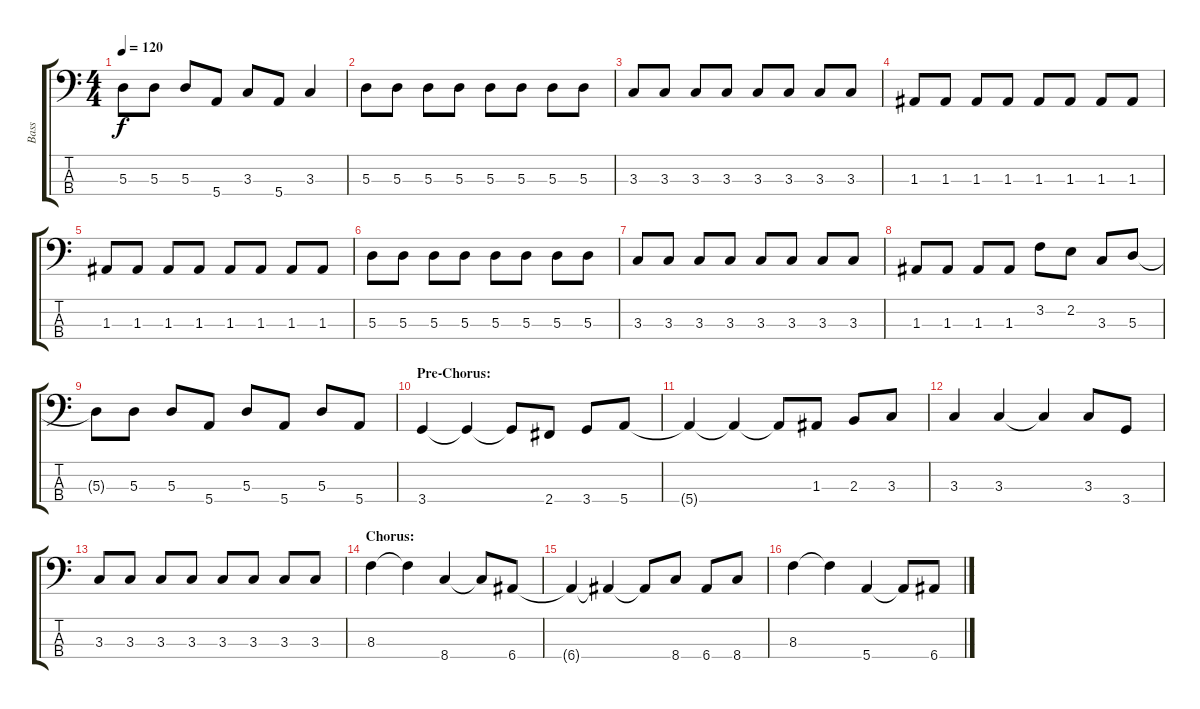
\track ("Bass" "Bass") {instrument electricbassfinger}
\staff {score tabs}
\tuning (G2 D2 A1 E1) {hide}
\ts (4 4)
\tempo 120
\clef f4
\ks c
5.3{t}.8{dy f} 5.3.8 5.3.8 5.4.8 3.3.8 5.4.8 3.3.4 |
5.3.8 5.3.8 5.3.8 5.3.8 5.3.8 5.3.8 5.3.8 5.3.8 |
3.3.8 3.3.8 3.3.8 3.3.8 3.3.8 3.3.8 3.3.8 3.3.8 |
1.3.8 1.3.8 1.3.8 1.3.8 1.3.8 1.3.8 1.3.8 1.3.8 |
1.3.8 1.3.8 1.3.8 1.3.8 1.3.8 1.3.8 1.3.8 1.3.8 |
5.3.8 5.3.8 5.3.8 5.3.8 5.3.8 5.3.8 5.3.8 5.3.8 |
3.3.8 3.3.8 3.3.8 3.3.8 3.3.8 3.3.8 3.3.8 3.3.8 |
1.3.8 1.3.8 1.3.8 1.3.8 3.2.8 2.2.8 3.3.8 5.3.8 |
5.3{t}.8 5.3.8 5.3.8 5.4.8 5.3.8 5.4.8 5.3.8 5.4.8 |
\section ("" "Pre-Chorus:")
3.4.4 3.4{t}.4 3.4{t}.8 2.4.8 3.4.8 5.4.8 |
5.4{t}.4 5.4{t}.4 5.4{t}.8 1.3.8 2.3.8 3.3.8 |
3.3.4 3.3.4 3.3{t}.4 3.3.8 3.4.8 |
3.3.8 3.3.8 3.3.8 3.3.8 3.3.8 3.3.8 3.3.8 3.3.8 |
\section ("" "Chorus:")
8.3.4 8.3{t}.4 8.4.4 8.4{t}.8 6.4.8 |
6.4{t}.4 6.4{t}.4 6.4{t}.8 8.4.8 6.4.8 8.4.8 |
8.3.4 8.3{t}.4 5.4.4 5.4{t}.8 6.4.8
